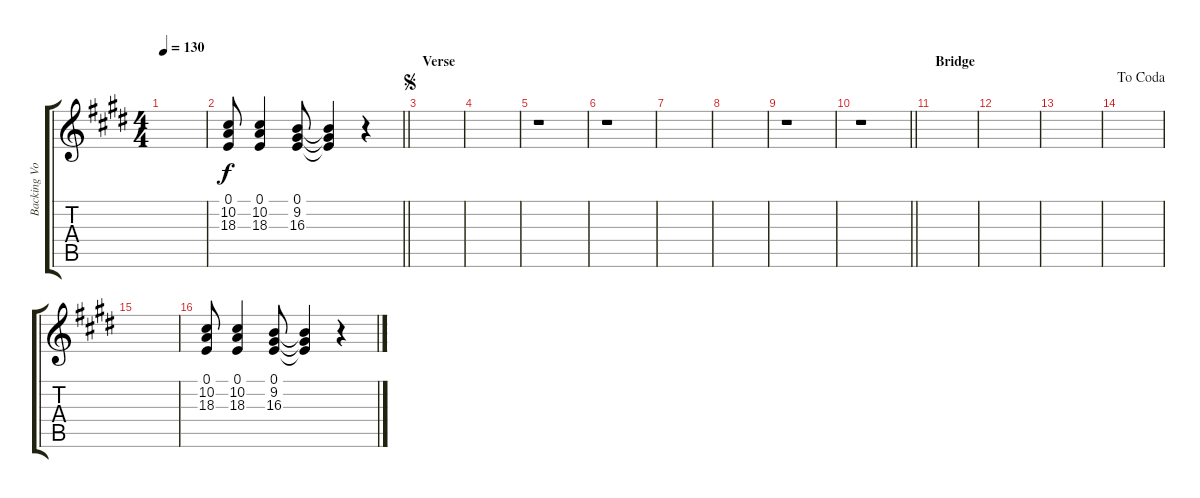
\track ("Backing Vocals" "Backing Vo") {instrument lead6voice}
\staff {score tabs}
\tuning (E4 B3 G3 D3 A2 E2) {hide}
\ts (4 4)
\tempo 130
\clef g2
\ks e
|
\barLineRight lightlight
(0.1 10.2 18.3).8 (0.1 10.2 18.3).4 (0.1 9.2 16.3).8 (0.1{t} 9.2{t} 16.3{t}).4 r.4 |
\section ("" "Verse")
\jump segno
|
|
r.1 |
r.1 |
|
|
r.1 |
\barLineRight lightlight
r.1 |
\section ("" "Bridge")
|
|
|
\jump dacoda
|
|
(0.1 10.2 18.3).8 (0.1 10.2 18.3).4 (0.1 9.2 16.3).8 (0.1{t} 9.2{t} 16.3{t}).4 r.4
